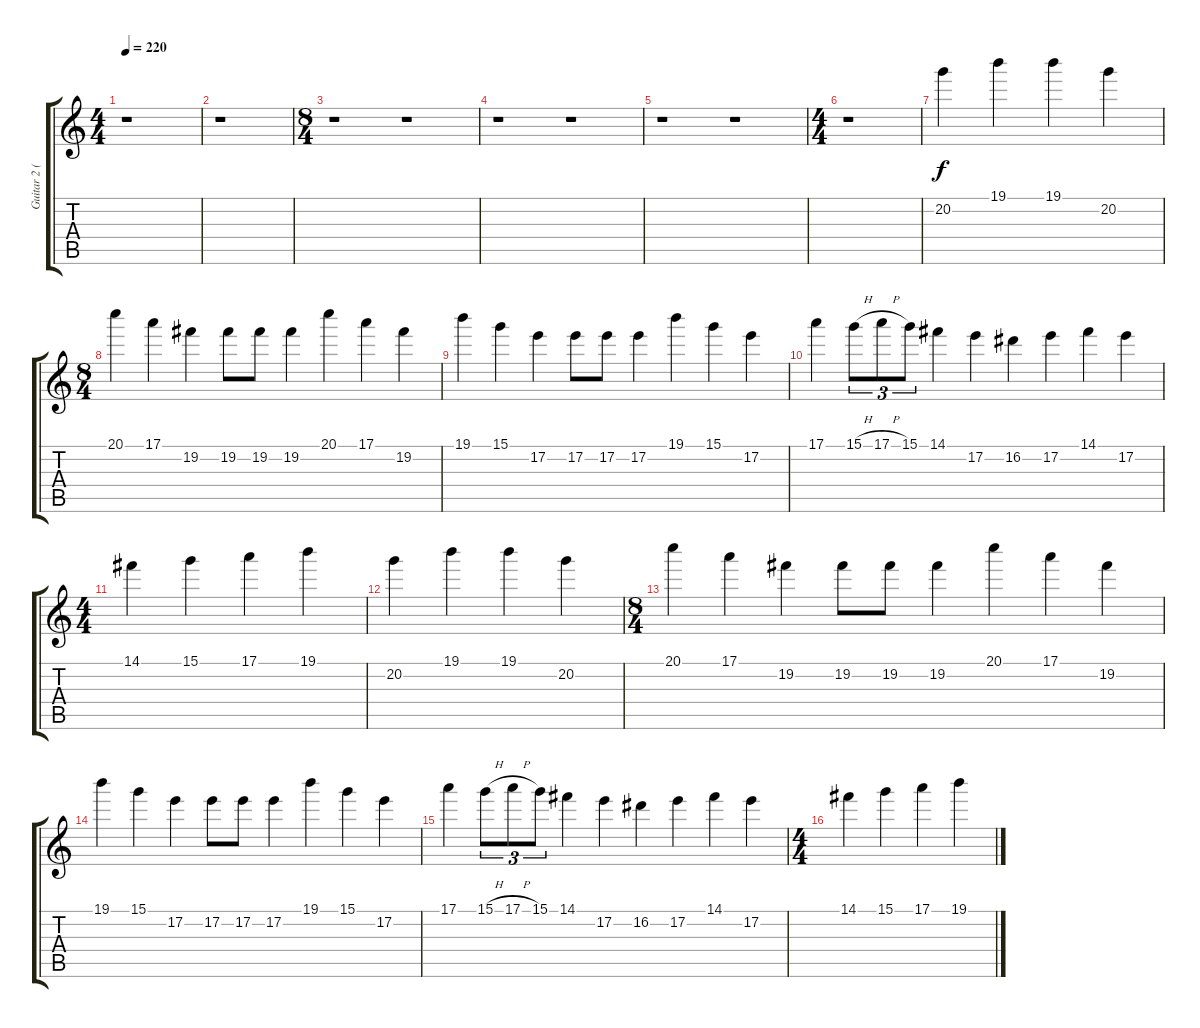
\track ("Guitar 2 (Main Lead)" "Guitar 2 (") {instrument distortionguitar}
\staff {score tabs}
\tuning (E4 B3 G3 D3 A2 E2) {hide}
\ts (4 4)
\tempo 220
\clef g2
\ks c
r.1{dy f} |
r.1 |
\ts (8 4)
r.1 r.1 |
r.1 r.1 |
r.1 r.1 |
\ts (4 4)
r.1 |
20.2.4 19.1.4 19.1.4 20.2.4 |
\ts (8 4)
20.1.4 17.1.4 19.2.4 19.2.8 19.2.8 19.2.4 20.1.4 17.1.4 19.2.4 |
19.1.4 15.1.4 17.2.4 17.2.8 17.2.8 17.2.4 19.1.4 15.1.4 17.2.4 |
17.1.4 15.1{h}.8{tu (3 2)} 17.1{h}.8{tu (3 2)} 15.1.8{tu (3 2)} 14.1.4 17.2.4 16.2.4 17.2.4 14.1.4 17.2.4 |
\ts (4 4)
14.1.4 15.1.4 17.1.4 19.1.4 |
20.2.4 19.1.4 19.1.4 20.2.4 |
\ts (8 4)
20.1.4 17.1.4 19.2.4 19.2.8 19.2.8 19.2.4 20.1.4 17.1.4 19.2.4 |
19.1.4 15.1.4 17.2.4 17.2.8 17.2.8 17.2.4 19.1.4 15.1.4 17.2.4 |
17.1.4 15.1{h}.8{tu (3 2)} 17.1{h}.8{tu (3 2)} 15.1.8{tu (3 2)} 14.1.4 17.2.4 16.2.4 17.2.4 14.1.4 17.2.4 |
\ts (4 4)
14.1.4 15.1.4 17.1.4 19.1.4
